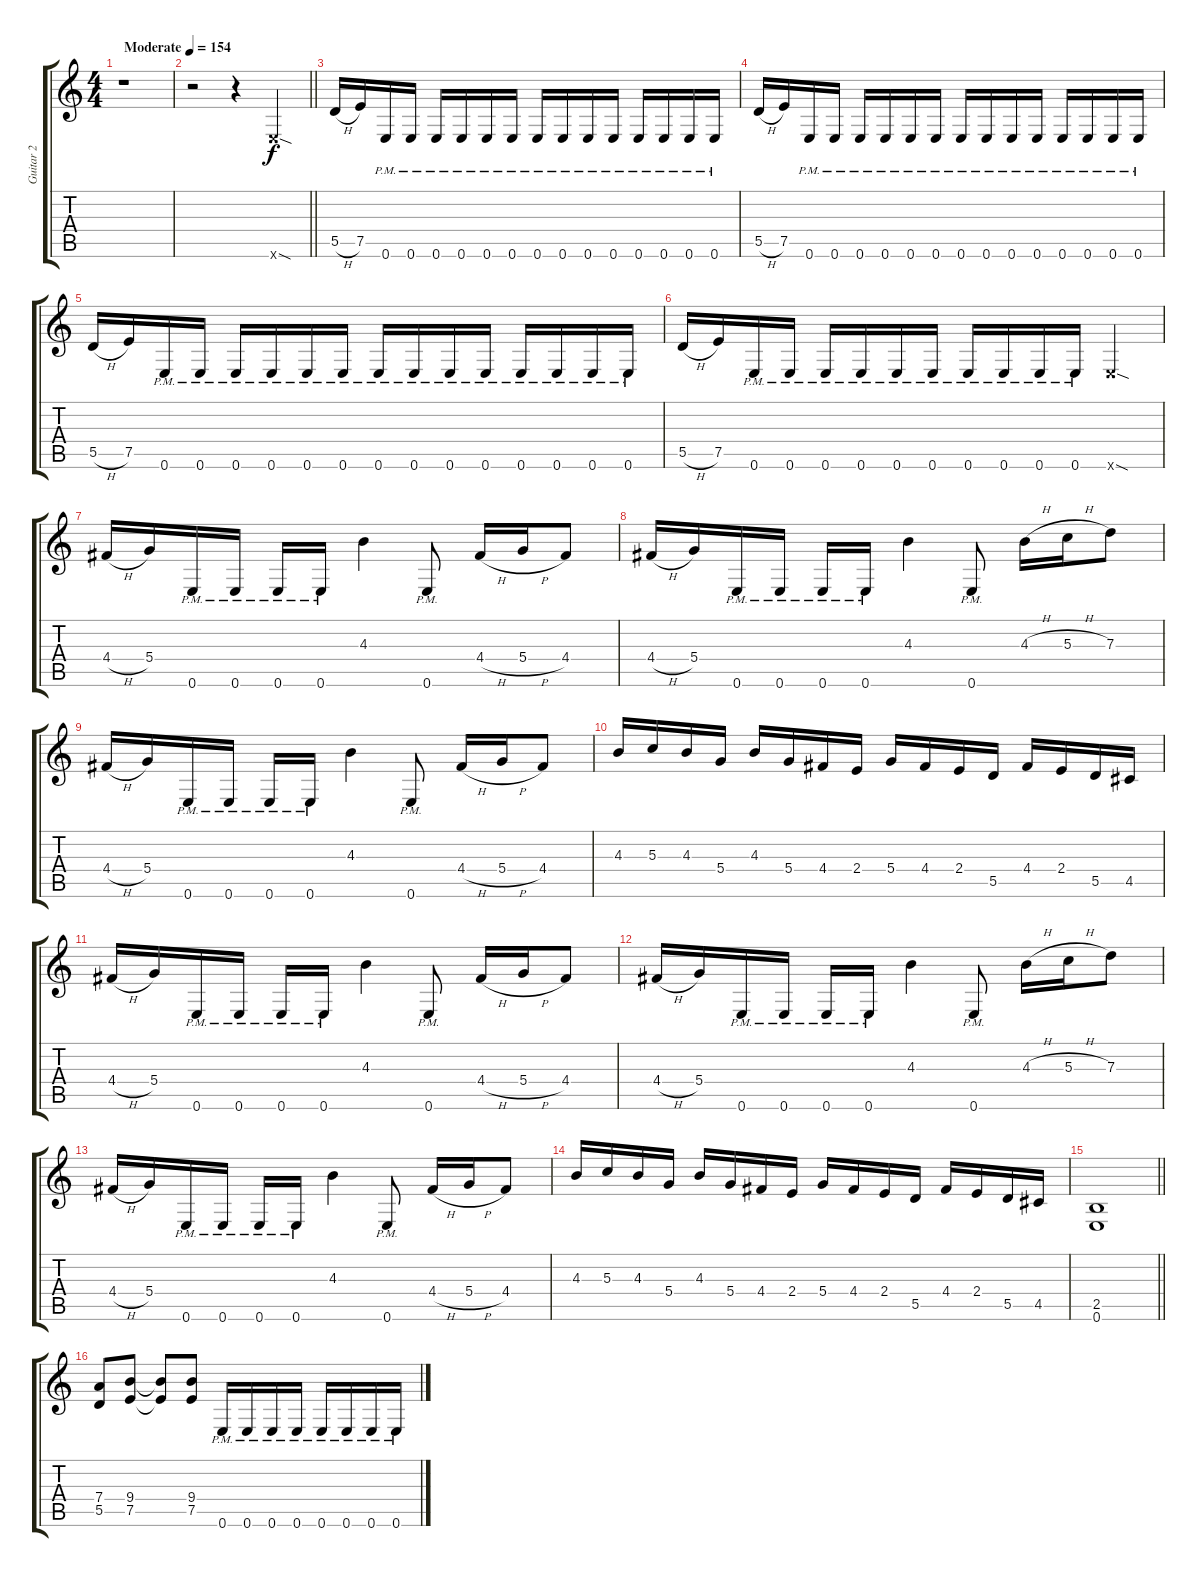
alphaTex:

\track ("Guitar 2" "Guitar 2") {instrument distortionguitar}
\staff {score tabs}
\tuning (E4 B3 G3 D3 A2 E2) {hide}
\ts (4 4)
\tempo (154 "Moderate")
\clef g2
\ks c
r.1{dy f instrument distortionguitar} |
\barLineRight lightlight
r.2 r.4 0.6{sod x}.4 |
5.5{h}.16 7.5.16 0.6{pm}.16 0.6{pm}.16 0.6{pm}.16 0.6{pm}.16 0.6{pm}.16 0.6{pm}.16 0.6{pm}.16 0.6{pm}.16 0.6{pm}.16 0.6{pm}.16 0.6{pm}.16 0.6{pm}.16 0.6{pm}.16 0.6{pm}.16 |
5.5{h}.16 7.5.16 0.6{pm}.16 0.6{pm}.16 0.6{pm}.16 0.6{pm}.16 0.6{pm}.16 0.6{pm}.16 0.6{pm}.16 0.6{pm}.16 0.6{pm}.16 0.6{pm}.16 0.6{pm}.16 0.6{pm}.16 0.6{pm}.16 0.6{pm}.16 |
5.5{h}.16 7.5.16 0.6{pm}.16 0.6{pm}.16 0.6{pm}.16 0.6{pm}.16 0.6{pm}.16 0.6{pm}.16 0.6{pm}.16 0.6{pm}.16 0.6{pm}.16 0.6{pm}.16 0.6{pm}.16 0.6{pm}.16 0.6{pm}.16 0.6{pm}.16 |
5.5{h}.16 7.5.16 0.6{pm}.16 0.6{pm}.16 0.6{pm}.16 0.6{pm}.16 0.6{pm}.16 0.6{pm}.16 0.6{pm}.16 0.6{pm}.16 0.6{pm}.16 0.6{pm}.16 0.6{sod x}.4 |
4.4{h}.16 5.4.16 0.6{pm}.16 0.6{pm}.16 0.6{pm}.16 0.6{pm}.16 4.3.4 0.6{pm}.8 4.4{h}.16 5.4{h}.16 4.4.8 |
4.4{h}.16 5.4.16 0.6{pm}.16 0.6{pm}.16 0.6{pm}.16 0.6{pm}.16 4.3.4 0.6{pm}.8 4.3{h}.16 5.3{h}.16 7.3.8 |
4.4{h}.16 5.4.16 0.6{pm}.16 0.6{pm}.16 0.6{pm}.16 0.6{pm}.16 4.3.4 0.6{pm}.8 4.4{h}.16 5.4{h}.16 4.4.8 |
4.3.16 5.3.16 4.3.16 5.4.16 4.3.16 5.4.16 4.4.16 2.4.16 5.4.16 4.4.16 2.4.16 5.5.16 4.4.16 2.4.16 5.5.16 4.5.16 |
4.4{h}.16 5.4.16 0.6{pm}.16 0.6{pm}.16 0.6{pm}.16 0.6{pm}.16 4.3.4 0.6{pm}.8 4.4{h}.16 5.4{h}.16 4.4.8 |
4.4{h}.16 5.4.16 0.6{pm}.16 0.6{pm}.16 0.6{pm}.16 0.6{pm}.16 4.3.4 0.6{pm}.8 4.3{h}.16 5.3{h}.16 7.3.8 |
4.4{h}.16 5.4.16 0.6{pm}.16 0.6{pm}.16 0.6{pm}.16 0.6{pm}.16 4.3.4 0.6{pm}.8 4.4{h}.16 5.4{h}.16 4.4.8 |
4.3.16 5.3.16 4.3.16 5.4.16 4.3.16 5.4.16 4.4.16 2.4.16 5.4.16 4.4.16 2.4.16 5.5.16 4.4.16 2.4.16 5.5.16 4.5.16 |
\barLineRight lightlight
(2.5 0.6).1 |
(7.4 5.5).8 (9.4 7.5).8 (9.4{t} 7.5{t}).8 (9.4 7.5).8 0.6{pm}.16 0.6{pm}.16 0.6{pm}.16 0.6{pm}.16 0.6{pm}.16 0.6{pm}.16 0.6{pm}.16 0.6{pm}.16
